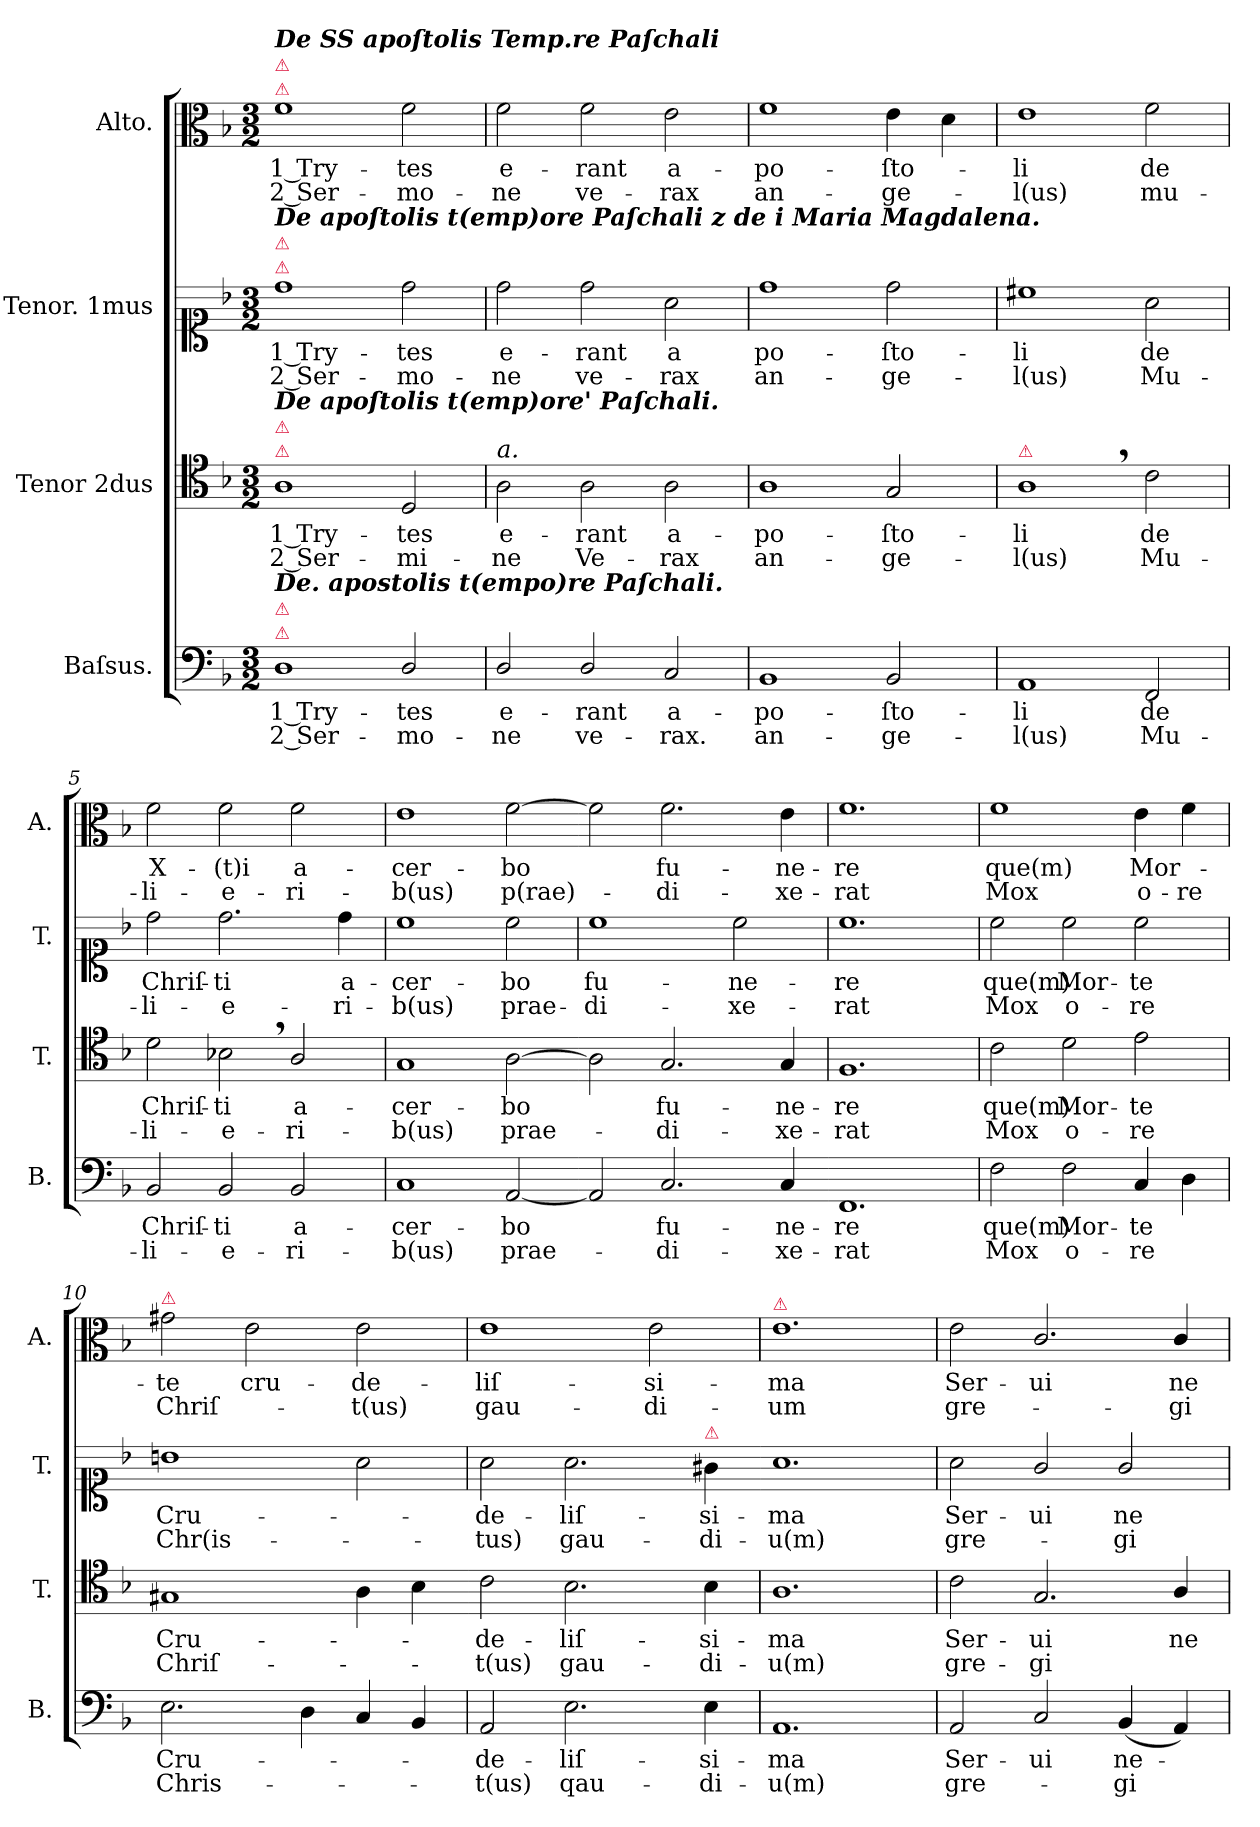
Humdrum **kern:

**kern	**text	**text	**kern	**text	**text	**kern	**text	**text	**kern	**text	**text
*part4	*part4	*part4	*part3	*part3	*part3	*part2	*part2	*part2	*part1	*part1	*part1
*staff4	*staff4	*staff4	*staff3	*staff3	*staff3	*staff2	*staff2	*staff2	*staff1	*staff1	*staff1
*I"Baſsus.	*	*	*I"Tenor 2dus	*	*	*I"Tenor. 1mus	*	*	*I"Alto.	*	*
*I'B.	*	*	*I'T.	*	*	*I'T.	*	*	*I'A.	*	*
*clefF4	*	*	*clefC4	*	*	*clefC1	*	*	*clefC3	*	*
*k[b-]	*	*	*k[b-]	*	*	*k[b-]	*	*	*k[b-]	*	*
*M3/2	*	*	*M3/2	*	*	*M3/2	*	*	*M3/2	*	*
=1	=1	=1	=1	=1	=1	=1	=1	=1	=1	=1	=1
!	!	!	!	!	!	!	!	!	!LO:TX:a:color=crimson:t=⚠	!	!
!	!	!	!	!	!	!	!	!	!LO:TX:a:color=crimson:t=⚠	!	!
!	!	!	!	!	!	!	!	!	!LO:TX:a:Bi:t=De SS apoſtolis Temp.re Paſchali	!	!
!	!	!	!	!	!	!LO:TX:a:color=crimson:t=⚠	!	!	!	!	!
!	!	!	!	!	!	!LO:TX:a:color=crimson:t=⚠	!	!	!	!	!
!	!	!	!	!	!	!LO:TX:a:Bi:t=De apoſtolis t(emp)ore Paſchali z de i Maria Magdalena.	!	!	!	!	!
!	!	!	!LO:TX:a:color=crimson:t=⚠	!	!	!	!	!	!	!	!
!	!	!	!LO:TX:a:color=crimson:t=⚠	!	!	!	!	!	!	!	!
!	!	!	!LO:TX:a:Bi:t=De apoſtolis t(emp)ore' Paſchali.	!	!	!	!	!	!	!	!
!LO:TX:a:color=crimson:t=⚠	!	!	!	!	!	!	!	!	!	!	!
!LO:TX:a:color=crimson:t=⚠	!	!	!	!	!	!	!	!	!	!	!
!LO:TX:a:Bi:t=De. apostolis t(empo)re Paſchali.	!	!	!	!	!	!	!	!	!	!	!
1D	1 Try-	2 Ser-	1A	1 Try-	2 Ser-	1dd	1 Try-	2 Ser-	1f	1 Try-	2 Ser-
2D/	-tes	-mo-	2D/	-tes	-mi-	2dd\	-tes	-mo-	2f\	-tes	-mo-
=2	=2	=2	=2	=2	=2	=2	=2	=2	=2	=2	=2
!	!	!	!LO:TX:a:i:t=a.	!	!	!	!	!	!	!	!
2D/	e-	-ne	2A\	e-	-ne	2dd\	e-	-ne	2f\	e-	-ne
2D/	-rant	ve-	2A\	-rant	Ve-	2dd\	-rant	ve-	2f\	-rant	ve-
2C/	a-	-rax.	2A\	a-	-rax	2a\	a	-rax	2e\	a-	-rax
=3	=3	=3	=3	=3	=3	=3	=3	=3	=3	=3	=3
1BB-	-po-	an-	1A	-po-	an-	1dd	po-	an-	1f	-po-	an-
2BB-/	-ſto-	-ge-	2G/	-ſto-	-ge-	2dd\	-ſto-	-ge-	4e\	-ſto-	-ge-
.	.	.	.	.	.	.	.	.	4d\	.	.
=4	=4	=4	=4	=4	=4	=4	=4	=4	=4	=4	=4
!	!	!	!LO:TX:a:color=crimson:t=⚠	!	!	!	!	!	!	!	!
1AA	-li	-l(us)	1A,<	-li	-l(us)	1cc#X	-li	-l(us)	1e	-li	-l(us)
2FF/	de	Mu-	2c\	de	Mu-	2a\	de	Mu-	2f\	de	mu-
=5	=5	=5	=5	=5	=5	=5	=5	=5	=5	=5	=5
2BB-/	Chriſ-	-li-	2d\	Chriſ-	-li-	2dd\	Chriſ-	-li-	2f\	X-	-li-
2BB-/	-ti	-e-	2B-X,>\	-ti	-e-	2.dd\	-ti	-e-	2f\	-(t)i	-e-
2BB-/	a-	-ri-	2A/	a-	-ri-	.	.	.	2f\	a-	-ri-
.	.	.	.	.	.	4dd\	a-	-ri-	.	.	.
=6	=6	=6	=6	=6	=6	=6	=6	=6	=6	=6	=6
1C	-cer-	-b(us)	1G	-cer-	-b(us)	1cc	-cer-	-b(us)	1e	-cer-	-b(us)
[2AA/	-bo	prae-	[2A\	-bo	prae-	2cc\	-bo	prae-	[2f\	-bo	p(rae)-
=7-	=7-	=7-	=7-	=7-	=7-	=7	=7-	=7-	=7-	=7-	=7-
2AA/]	.	.	2A\]	.	.	1cc	fu-	-di-	2f\]	.	.
2.C/	fu-	-di-	2.G/	fu-	-di-	.	.	.	2.f\	fu-	-di-
.	.	.	.	.	.	2cc\	-ne-	-xe-	.	.	.
4C/	-ne-	-xe-	4G/	-ne-	-xe-	.	.	.	4e\	-ne-	-xe-
=8-	=8	=8	=8	=8	=8	=8	=8	=8	=8	=8	=8
1.FF	-re	-rat	1.F	-re	-rat	1.cc	-re	-rat	1.f	-re	-rat
=9	=9	=9	=9	=9	=9	=9	=9	=9	=9	=9	=9
2F\	que(m)	Mox	2c\	que(m)	Mox	2cc\	que(m)	Mox	1f	que(m)	Mox
2F\	Mor-	o-	2d\	Mor-	o-	2cc\	Mor-	o-	.	.	.
4C/	-te	-re	2e\	-te	-re	2cc\	-te	-re	4e\	Mor-	o-
4D\	.	.	.	.	.	.	.	.	4f\	.	-re
=10	=10	=10	=10	=10	=10	=10	=10	=10	=10	=10	=10
!	!	!	!	!	!	!	!	!	!LO:TX:a:color=crimson:t=⚠	!	!
2.E\	Cru-	Chris-	1G#X	Cru-	Chriſ-	1bn	Cru-	Chr(is-	2g#X\	-te	Chriſ-
.	.	.	.	.	.	.	.	.	2e\	cru-	.
4D\	.	.	.	.	.	.	.	.	.	.	.
4C/	.	.	4A\	.	.	2a\	.	.	2e\	-de-	-t(us)
4BB-/	.	.	4B-\	.	.	.	.	.	.	.	.
=11	=11	=11	=11-	=11	=11	=11	=11	=11	=11	=11	=11
2AA/	-de-	-t(us)	2c\	-de-	-t(us)	2a\	-de-	-tus)	1e	-liſ-	gau-
2.E\	-liſ-	qau-	2.B-\	-liſ-	gau-	2.a\	-liſ-	gau-	.	.	.
.	.	.	.	.	.	.	.	.	2e\	-si-	-di-
!	!	!	!	!	!	!LO:TX:a:color=crimson:t=⚠	!	!	!	!	!
4E\	-si-	-di-	4B-\	-si-	-di-	4g#X\	-si-	-di-	.	.	.
=12	=12	=12	=12	=12	=12	=12-	=12	=12	=12	=12	=12
!	!	!	!	!	!	!	!	!	!LO:TX:a:color=crimson:t=⚠	!	!
1.AA	-ma	-u(m)	1.A	-ma	-u(m)	1.a	-ma	-u(m)	1.e	-ma	-um
=13	=13	=13	=13	=13	=13	=13	=13	=13	=13	=13	=13
2AA/	Ser-	gre-	2c\	Ser-	gre-	2a\	Ser-	gre-	2e\	Ser-	gre-
2C/	-ui	.	2.G/	-ui	-gi	2g/	-ui	.	2.c/	-ui	.
(<4BB-/	ne-	-gi	.	.	.	2g/	ne-	-gi	.	.	.
4AA/)	.	.	4A/	ne-	.	.	.	.	4c/	ne-	-gi
=	=	=	=	=	=	=	=	=	=	=	=
*-	*-	*-	*-	*-	*-	*-	*-	*-	*-	*-	*-
